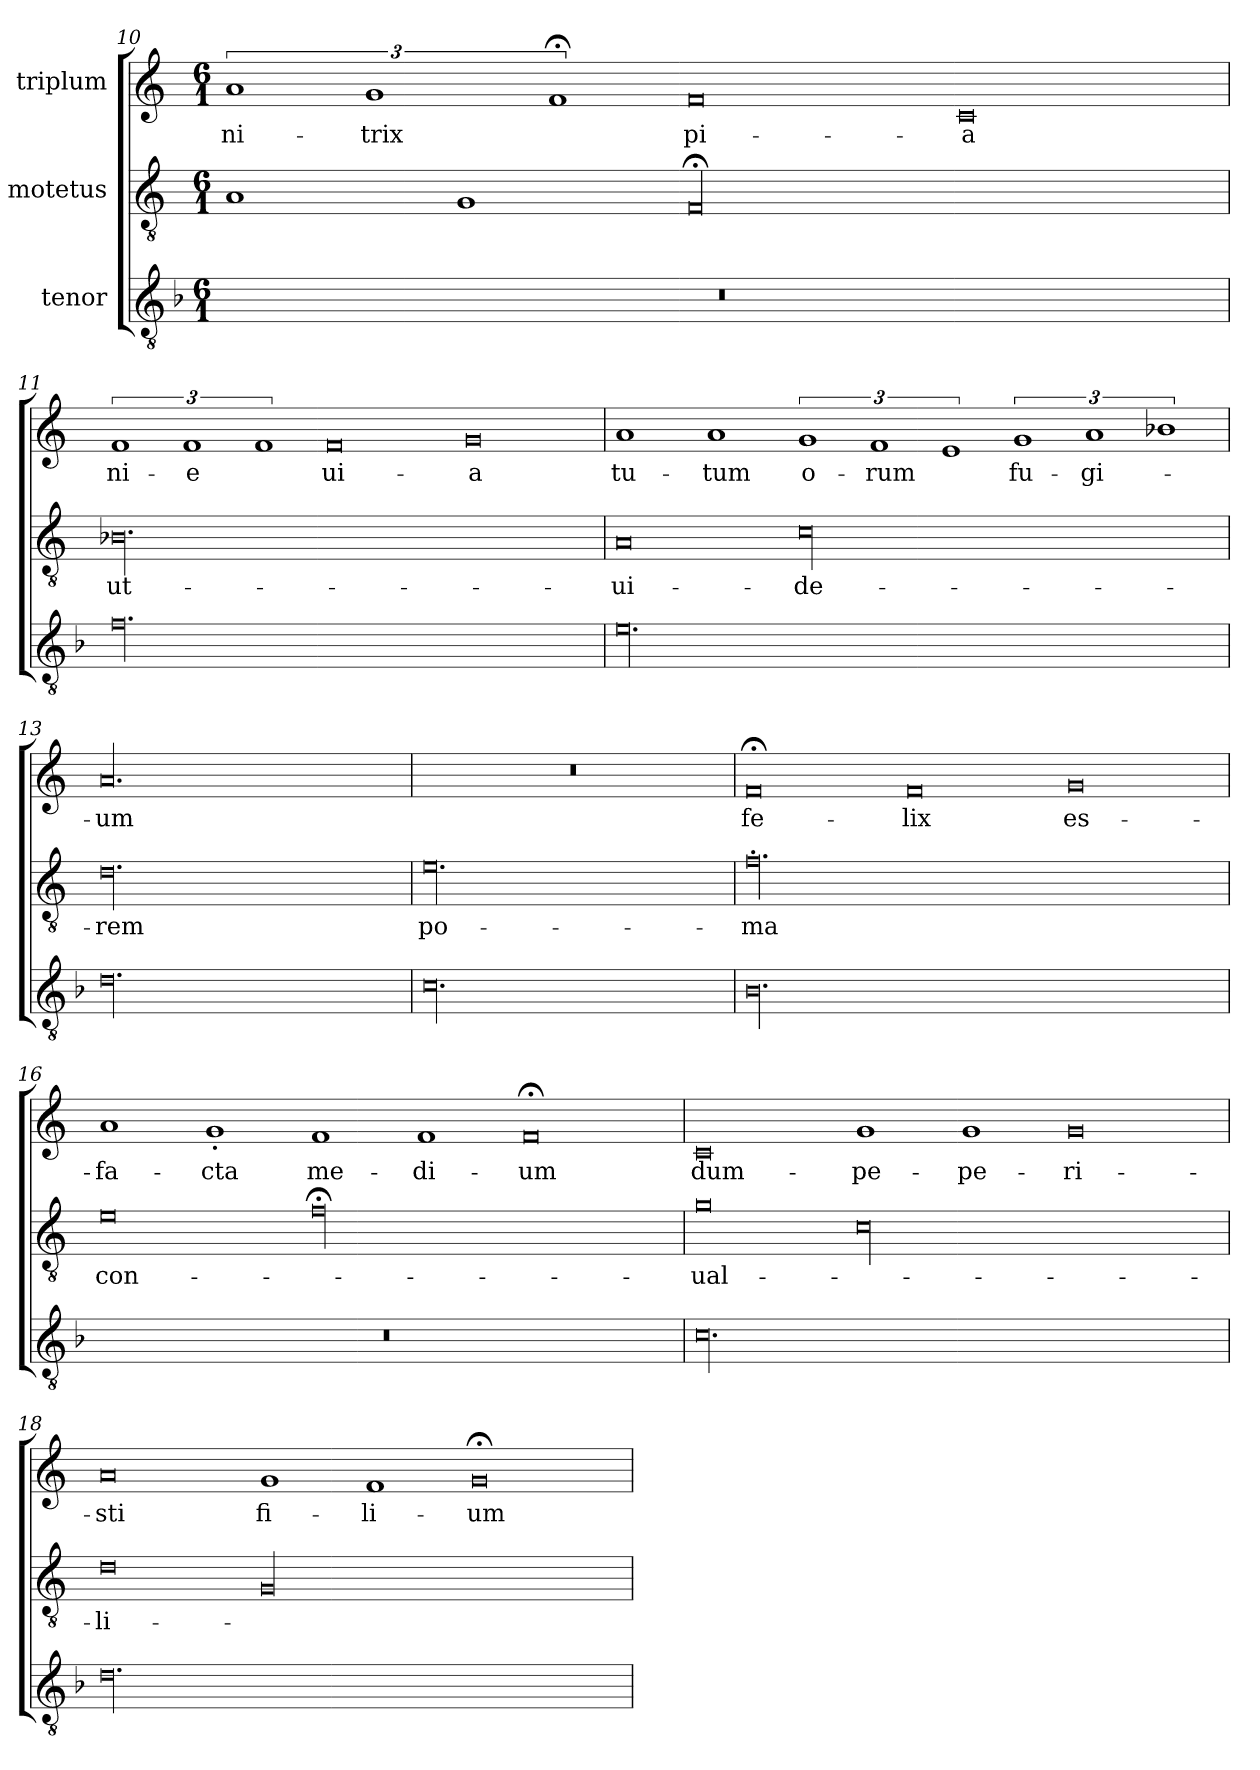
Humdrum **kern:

**kern	**kern	**text	**kern	**text
*part3	*part2	*part2	*part1	*part1
*staff3	*staff2	*staff2	*staff1	*staff1
*I"tenor	*I"motetus	*	*I"triplum	*
*clefGv2	*clefGv2	*	*clefG2	*
*k[b-]	*k[]	*	*k[]	*
*F:	*C:	*	*C:	*
*M6/1	*M6/1	*	*M6/1	*
=10	=10	=10	=10	=10
00.r	1A/	.	3%2a/	-ni-
.	.	.	3%2g/	-trix
.	1G/	.	.	.
.	.	.	3%2f;</	.
.	00F;</	.	0f/	pi-
.	.	.	0c/	-a
=11	=11	=11	=11	=11
00.f\	00.B-X\	ut-	3%2f/	-ni-
.	.	.	3%2f/	-e
.	.	.	3%2f/	.
.	.	.	0f/	ui-
.	.	.	0g/	-a
!!LO:PB:g=z
=12	=12	=12	=12	=12
00.e\	0A/	ui-	1a/	tu-
.	.	.	1a/	-tum
.	00c\	-de-	3%2g/	-o-
.	.	.	3%2f/	-rum
.	.	.	3%2e/	.
.	.	.	3%2g/	-fu-
.	.	.	3%2a/	-gi-
.	.	.	3%2b-X\	.
=13	=13	=13	=13	=13
00.d\	00.d\	-rem	00.a/	-um
=14	=14	=14	=14	=14
00.c\	00.e\	po-	00.r	.
=15	=15	=15	=15	=15
00.B-\	00.f'\	-ma	0f;</	fe-
.	.	.	0f/	-lix
.	.	.	0g/	es-
=16	=16	=16	=16	=16
00.r	0e\	con-	1a/	fa-
.	.	.	1g'/	-cta
.	00f;<\	.	1f/	me-
.	.	.	1f/	-di-
.	.	.	0f;</	-um
=17	=17	=17	=17	=17
00.c\	0g\	-ual-	0c/	dum-
.	00c\	.	1g/	pe-
.	.	.	1g/	-pe-
.	.	.	0g/	-ri-
=18	=18	=18	=18	=18
00.d\	0d\	-li-	0a/	-sti
.	00G/	.	1g/	fi-
.	.	.	1f/	-li-
.	.	.	0g;</	-um
=	=	=	=	=
*-	*-	*-	*-	*-
